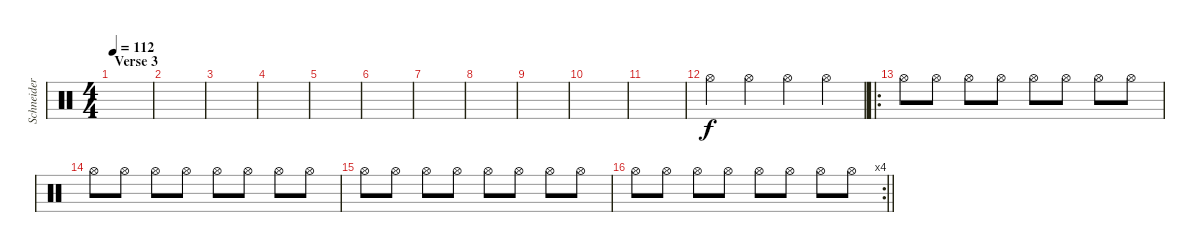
\track ("Schneider - Drums" "Schneider ") {instrument percussion}
\staff {score}
\articulation defaults
\ts (4 4)
\section ("" "Verse 3")
\tempo 112
\clef neutral
\ks c
|
|
|
|
|
|
|
|
|
|
|
"Hi-Hat (open)".4 "Hi-Hat (open)".4 "Hi-Hat (open)".4 "Hi-Hat (open)".4 |
\ro "Hi-Hat (open)".8 "Hi-Hat (open)".8 "Hi-Hat (open)".8 "Hi-Hat (open)".8 "Hi-Hat (open)".8 "Hi-Hat (open)".8 "Hi-Hat (open)".8 "Hi-Hat (open)".8
|
"Hi-Hat (open)".8 "Hi-Hat (open)".8 "Hi-Hat (open)".8 "Hi-Hat (open)".8 "Hi-Hat (open)".8 "Hi-Hat (open)".8 "Hi-Hat (open)".8 "Hi-Hat (open)".8 |
"Hi-Hat (open)".8 "Hi-Hat (open)".8 "Hi-Hat (open)".8 "Hi-Hat (open)".8 "Hi-Hat (open)".8 "Hi-Hat (open)".8 "Hi-Hat (open)".8 "Hi-Hat (open)".8 |
\rc 4
\barLineRight lightlight "Hi-Hat (open)".8 "Hi-Hat (open)".8 "Hi-Hat (open)".8 "Hi-Hat (open)".8 "Hi-Hat (open)".8 "Hi-Hat (open)".8 "Hi-Hat (open)".8 "Hi-Hat (open)".8
